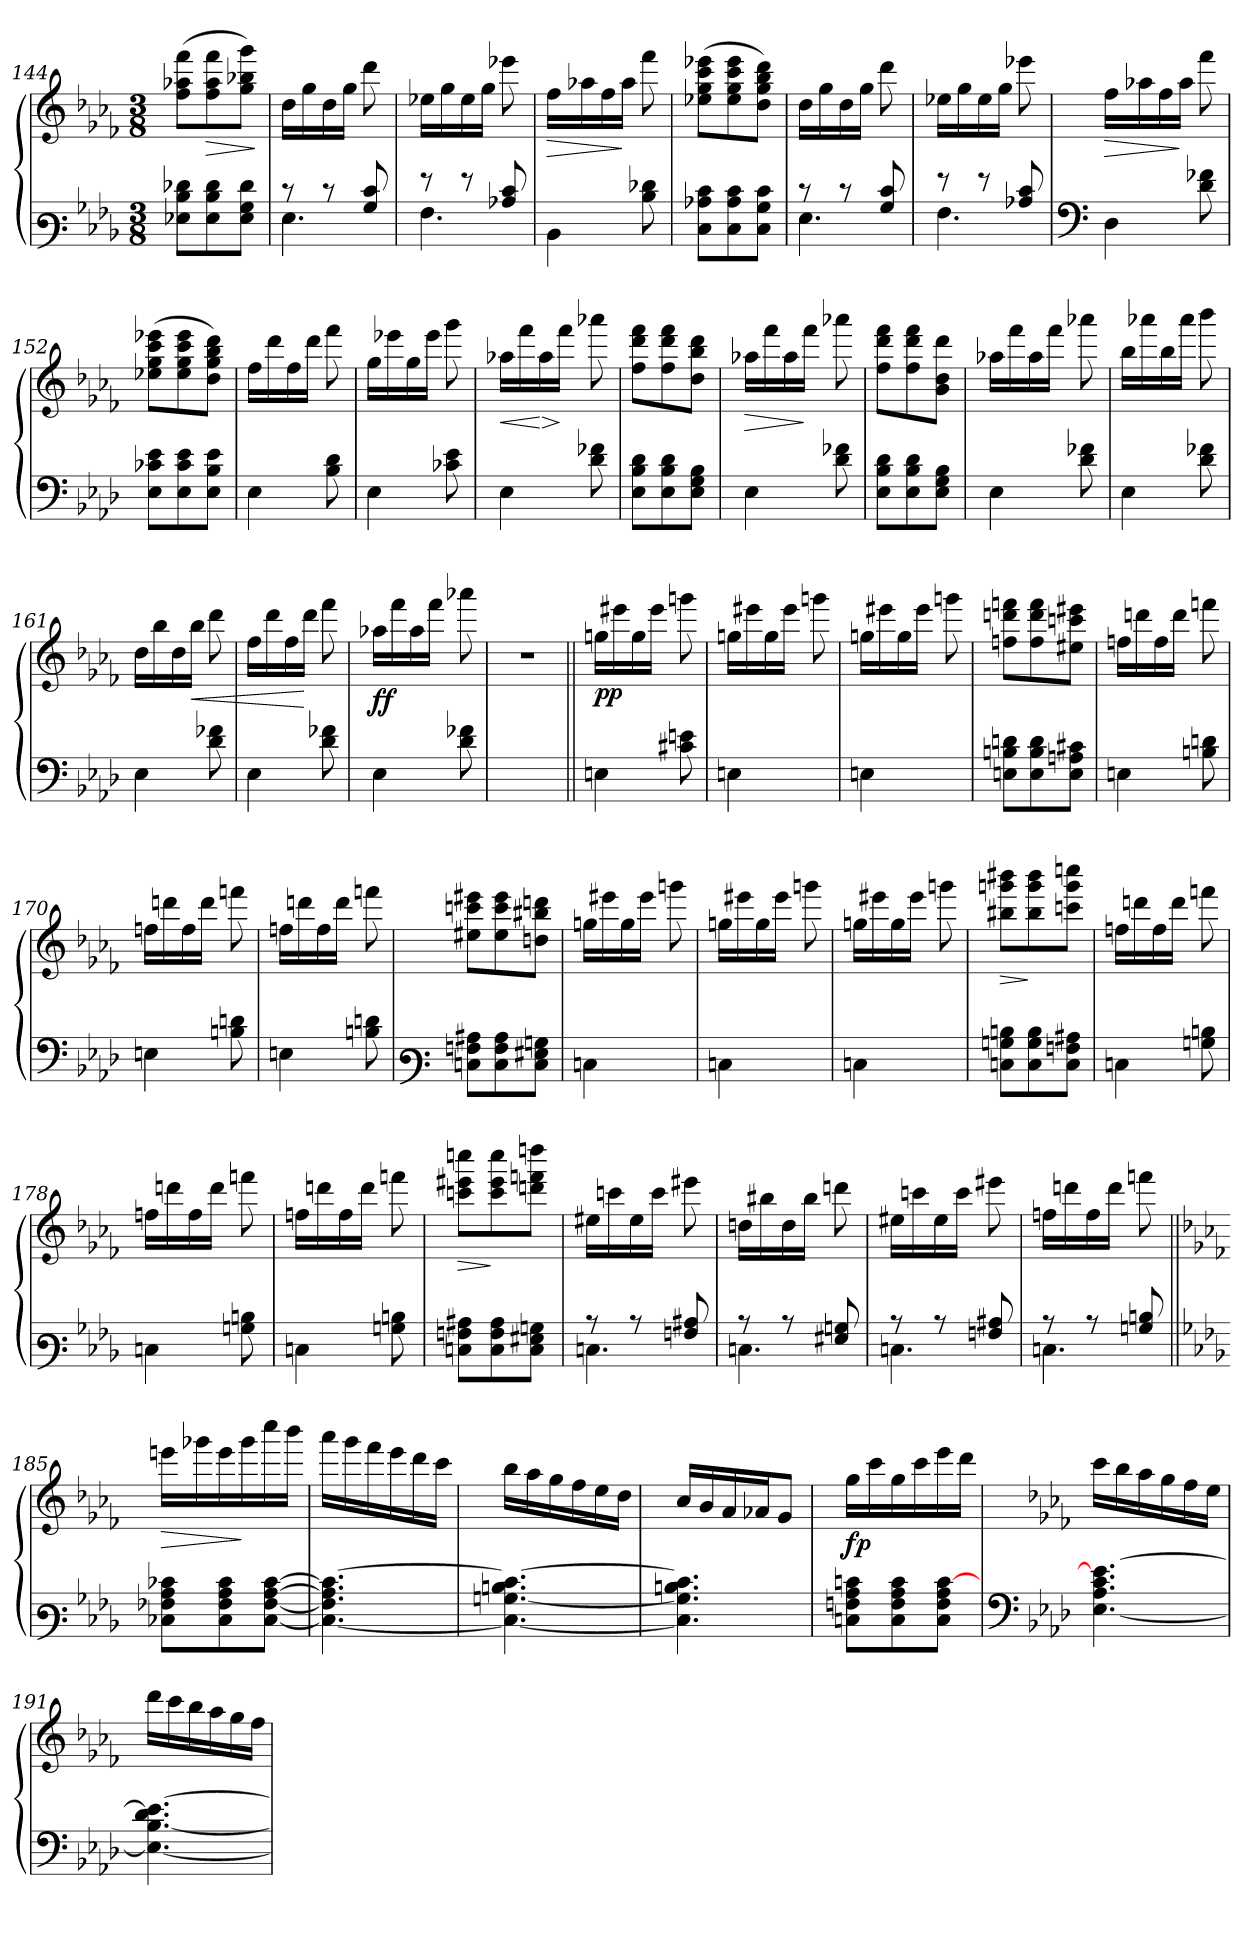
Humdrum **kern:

**kern	**kern	**dynam
*part1	*part1	*part1
*staff2	*staff1	*staff1/2
!!LO:LB:g=z
*clefF3	*clefG3	*
*k[b-e-a-d-]	*k[b-e-a-d-]	*
*M3/8	*M3/8	*
=144	=144	=144
8G-X\ 8d-\ 8f-X\L	(>8dd-\ 8ff-X\ 8ddd-\L	.
!	!	!LO:HP:b
8G-\ 8d-\ 8f-\	8dd-\ 8ff-\ 8ddd-\	>
8G-\ 8B-\ 8f-\J	8ee-\ 8gg-X\ 8eee-\J)	.
.	.	]
=145	=145	=145
*^	*	*
8re	4.G\	16b-\LL	.
.	.	16ee-\	.
8re	.	16b-\	.
.	.	16ee-\JJ	.
8B-/ 8e-/	.	8bb-\	.
=146	=146	=146	=146
8rf	4.A-\	16cc-X\LL	.
.	.	16ee-\	.
8rf	.	16cc-\	.
.	.	16ee-\JJ	.
8c-X/ 8e-/	.	8ccc-X\	.
*v	*v	*	*
=147	=147	=147
!	!	!LO:HP:b
4D-\	16dd-\LL	>
.	16ff-X\	.
.	16dd-\	.
.	16ff-\JJ	]
8d-\ 8f-X\	8ddd-\	.
=148	=148	=148
8E-\ 8c-X\ 8e-\L	(>8cc-X\ 8ee-\ 8aa-\ 8ccc-X\L	.
8E-\ 8c-\ 8e-\	8cc-\ 8ee-\ 8aa-\ 8ccc-\	.
8E-\ 8B-\ 8e-\J	8b-\ 8ee-\ 8gg\ 8bb-\J)	.
=149	=149	=149
*^	*	*
8re	4.G\	16b-\LL	.
.	.	16ee-\	.
8re	.	16b-\	.
.	.	16ee-\JJ	.
8B-/ 8e-/	.	8bb-\	.
=150	=150	=150	=150
8rf	4.A-\	16cc-X\LL	.
.	.	16ee-\	.
8rf	.	16cc-\	.
.	.	16ee-\JJ	.
8c-X/ 8e-/	.	8ccc-X\	.
*v	*v	*	*
!!LO:LB:g=z
=151	=151	=151
*clefF4	*	*
!	!	!LO:HP:b
4D-\	16dd-\LL	>
.	16ff-X\	.
.	16dd-\	.
.	16ff-\JJ	]
8d-\ 8f-X\	8ddd-\	.
=152	=152	=152
8E-\ 8c-X\ 8e-\L	(>8cc-X\ 8ee-\ 8aa-\ 8ccc-X\L	.
8E-\ 8c-\ 8e-\	8cc-\ 8ee-\ 8aa-\ 8ccc-\	.
8E-\ 8B-\ 8e-\J	8b-\ 8ee-\ 8gg\ 8bb-\J)	.
=153	=153	=153
4E-\	16dd-\LL	.
.	16bb-\	.
.	16dd-\	.
.	16bb-\JJ	.
8B-\ 8d-\	8ddd-\	.
=154	=154	=154
4E-\	16ee-\LL	.
.	16ccc-X\	.
.	16ee-\	.
.	16ccc-\JJ	.
8c-X\ 8e-\	8eee-\	.
=155	=155	=155
!	!	!LO:HP:b
4E-\	16ff-X\LL	<
.	16ddd-\	.
!	!	!LO:HP:n=1:b
.	16ff-\	[ >
.	16ddd-\JJ	]
8d-\ 8f-X\	8fff-X\	.
=156	=156	=156
8E-\ 8B-\ 8d-\L	8dd-\ 8bb-\ 8ddd-\L	.
8E-\ 8B-\ 8d-\	8dd-\ 8bb-\ 8ddd-\	.
8E-\ 8G\ 8B-\J	8b-\ 8gg\ 8bb-\J	.
=157	=157	=157
!	!	!LO:HP:b
4E-\	16ff-X\LL	>
.	16ddd-\	.
.	16ff-\	.
.	16ddd-\JJ	]
8d-\ 8f-X\	8fff-X\	.
!!LO:LB:g=z
=158	=158	=158
8E-\ 8B-\ 8d-\L	8dd-\ 8bb-\ 8ddd-\L	.
8E-\ 8B-\ 8d-\	8dd-\ 8bb-\ 8ddd-\	.
8E-\ 8G\ 8B-\J	8g\ 8b-\ 8bb-\J	.
=159	=159	=159
4E-\	16ff-X\LL	.
.	16ddd-\	.
.	16ff-\	.
.	16ddd-\JJ	.
8d-\ 8f-X\	8fff-X\	.
=160	=160	=160
4E-\	16gg\LL	.
.	16fff-X\	.
.	16gg\	.
.	16fff-\JJ	.
8d-\ 8f-X\	8ggg\	.
=161	=161	=161
4E-\	16b-\LL	.
.	16gg\	.
.	16b-\	.
!	!	!LO:HP:b
.	16gg\JJ	<
8d-\ 8f-X\	8bb-\	.
=162	=162	=162
4E-\	16dd-\LL	.
.	16bb-\	.
.	16dd-\	.
.	16bb-\JJ	[
8d-\ 8f-X\	8ddd-\	.
=163	=163	=163
!	!	!LO:DY:b
!	!	!LO:DY:n=1:b
4E-\	16ff-X\LL	f f
.	16ddd-\	.
.	16ff-\	.
.	16ddd-\JJ	.
8d-\ 8f-X\	8fff-X\	.
=164	=164	=164
4.ryy	4.r	.
!!LO:PB:g=z
=165||	=165||	=165||
!	!	!LO:DY:b
4E\	16ee\LL	pp
.	16ccc#X\	.
.	16ee\	.
.	16ccc#\JJ	.
8c#X\ 8e\	8eee\	.
=166	=166	=166
4E\	16ee\LL	.
.	16ccc#X\	.
.	16ee\	.
.	16ccc#\JJ	.
8ryy	8eee\	.
=167	=167	=167
4E\	16ee\LL	.
.	16ccc#X\	.
.	16ee\	.
.	16ccc#\JJ	.
8ryy	8eee\	.
=168	=168	=168
8E\ 8B\ 8d\L	8dd\ 8bb\ 8ddd\L	.
8E\ 8B\ 8d\	8dd\ 8bb\ 8ddd\	.
8E\ 8A\ 8c#X\J	8cc#X\ 8aa\ 8ccc#X\J	.
=169	=169	=169
4E\	16dd\LL	.
.	16bb\	.
.	16dd\	.
.	16bb\JJ	.
8B\ 8d\	8ddd\	.
=170	=170	=170
4E\	16dd\LL	.
.	16bb\	.
.	16dd\	.
.	16bb\JJ	.
8B\ 8d\	8ddd\	.
=171	=171	=171
4E\	16dd\LL	.
.	16bb\	.
.	16dd\	.
.	16bb\JJ	.
8B\ 8d\	8ddd\	.
!!LO:LB:g=z
=172	=172	=172
*clefF3	*	*
8E\ 8A\ 8c#X\L	8cc#X\ 8aa\ 8ccc#X\L	.
8E\ 8A\ 8c#\	8cc#\ 8aa\ 8ccc#\	.
8E\ 8G#X\ 8B\J	8b\ 8gg#X\ 8bb\J	.
=173	=173	=173
4E\	16ee\LL	.
.	16ccc#X\	.
.	16ee\	.
.	16ccc#\JJ	.
8ryy	8eee\	.
=174	=174	=174
4E\	16ee\LL	.
.	16ccc#X\	.
.	16ee\	.
.	16ccc#\JJ	.
8ryy	8eee\	.
=175	=175	=175
4E\	16ee\LL	.
.	16ccc#X\	.
.	16ee\	.
.	16ccc#\JJ	.
8ryy	8eee\	.
=176	=176	=176
!	!	!LO:HP:b
8E\ 8B\ 8d\L	8gg#X\ 8eee\ 8ggg#X\L	>
8E\ 8B\ 8d\	8gg#\ 8eee\ 8ggg#\	]
8E\ 8A\ 8c#X\J	8aa\ 8eee\ 8aaa\J	.
=177	=177	=177
4E\	16dd\LL	.
.	16bb\	.
.	16dd\	.
.	16bb\JJ	.
8B\ 8d\	8ddd\	.
=178	=178	=178
4E\	16dd\LL	.
.	16bb\	.
.	16dd\	.
.	16bb\JJ	.
8B\ 8d\	8ddd\	.
!!LO:LB:g=z
=179	=179	=179
4E\	16dd\LL	.
.	16bb\	.
.	16dd\	.
.	16bb\JJ	.
8B\ 8d\	8ddd\	.
=180	=180	=180
!	!	!LO:HP:b
8E\ 8A\ 8c#X\L	8aa\ 8ccc#X\ 8aaa\L	>
8E\ 8A\ 8c#\	8aa\ 8ccc#\ 8aaa\	]
8E\ 8G#X\ 8B\J	8bb\ 8ddd\ 8bbb\J	.
=181	=181	=181
*^	*	*
8rc	4.E\	16cc#X\LL	.
.	.	16aa\	.
8rc	.	16cc#\	.
.	.	16aa\JJ	.
8A/ 8c#X/	.	8ccc#X\	.
=182	=182	=182	=182
8rc	4.E\	16b\LL	.
.	.	16gg#X\	.
8rc	.	16b\	.
.	.	16gg#\JJ	.
8G#X/ 8B/	.	8bb\	.
=183	=183	=183	=183
8rc	4.E\	16cc#X\LL	.
.	.	16aa\	.
8rc	.	16cc#\	.
.	.	16aa\JJ	.
8A/ 8c#X/	.	8ccc#X\	.
=184	=184	=184	=184
8rc	4.E\	16dd\LL	.
.	.	16bb\	.
8rc	.	16dd\	.
.	.	16bb\JJ	.
8B/ 8d/	.	8ddd\	.
*v	*v	*	*
!!LO:LB:g=z
=185||	=185||	=185||
*	*k[b-e-a-d-]	*
!	!	!LO:HP:b
!	!	!LO:DY:n=1:b
!	!	!LO:DY:n=2:b
8E-X\ 8A-X\ 8c\ 8e-X\L	16cccn\LL	> p f
.	16eee-X\	.
8E-\ 8A-\ 8c\ 8e-\	16ccc\	.
.	16eee-\	]
[<8E-\ [>8A-\ [>8c\ [>8e-\J	16aaa-\	.
.	16ggg\JJ	.
=186	=186	=186
4.E-\_ 4.A-\] 4.c\] 4.e-\_>	16fff\LL	.
.	16eee-\	.
.	16ddd-\	.
.	16ccc\	.
.	16bb-\	.
.	16aa-\JJ	.
=187	=187	=187
4.E-\_< [<4.B\ 4.d\ 4.e-\_	16gg\LL	.
.	16ff\	.
.	16ee-\	.
.	16dd-\	.
.	16cc\	.
.	16b-\JJ	.
=188	=188	=188
4.E-\] 4.B\] 4.d\ 4.e-\]	16a-/LL	.
.	16g/	.
.	16f/	.
.	16f-X/J	.
.	8e-/J	.
=189	=189	=189
!	!	!LO:DY:b
!	!	!LO:DY:n=1:b
8E\ 8A\ 8c\ 8e\L	16ee-\LL	f p
.	16aa-\	.
8E\ 8A\ 8c\ 8e\	16ee-\	.
.	16aa-\	.
8E\ 8A\ 8c\ [>8e\J	16ccc\	.
.	16bb-\JJ	.
!!LO:LB:g=z
=190	=190	=190
*clefF4	*	*
*k[b-e-a-d-]	*k[b-e-a-d-]	*
[<4.E-\ 4.A-\ 4.c\ 4.e-\_>	16aa-\LL	.
.	16gg\	.
.	16ff\	.
.	16ee-\	.
.	16dd-\	.
.	16cc\JJ	.
=191	=191	=191
4.E-\_< [<4.B-\ 4.d-\ 4.e-\_	16bb-\LL	.
.	16aa-\	.
.	16gg\	.
.	16ff\	.
.	16ee-\	.
.	16dd-\JJ	.
=	=	=
*-	*-	*-
